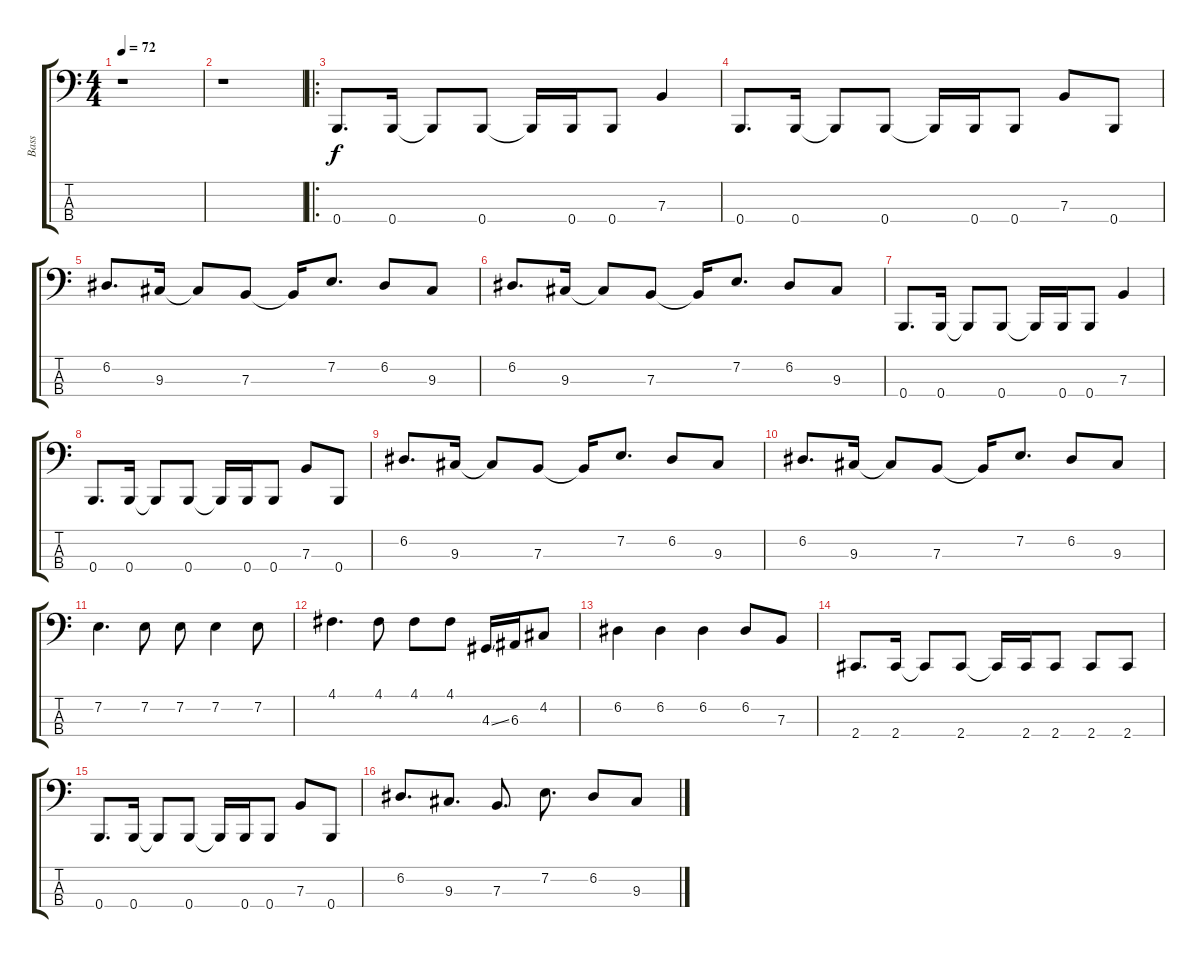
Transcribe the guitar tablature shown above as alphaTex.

\track ("Bass" "Bass") {instrument electricbassfinger}
\staff {score tabs}
\tuning (D2 A1 E1 B0) {hide}
\ts (4 4)
\tempo 72
\clef f4
\ks c
r.1{dy f instrument electricbassfinger} |
r.1 |
\ro
0.4.8{d} 0.4.16 0.4{t}.8 0.4.8 0.4{t}.16 0.4.16 0.4.8 7.3.4 |
0.4.8{d} 0.4.16 0.4{t}.8 0.4.8 0.4{t}.16 0.4.16 0.4.8 7.3.8 0.4.8 |
6.2.8{d} 9.3.16 9.3{t}.8 7.3.8 7.3{t}.16 7.2.8{d} 6.2.8 9.3.8 |
6.2.8{d} 9.3.16 9.3{t}.8 7.3.8 7.3{t}.16 7.2.8{d} 6.2.8 9.3.8 |
0.4.8{d} 0.4.16 0.4{t}.8 0.4.8 0.4{t}.16 0.4.16 0.4.8 7.3.4 |
0.4.8{d} 0.4.16 0.4{t}.8 0.4.8 0.4{t}.16 0.4.16 0.4.8 7.3.8 0.4.8 |
6.2.8{d} 9.3.16 9.3{t}.8 7.3.8 7.3{t}.16 7.2.8{d} 6.2.8 9.3.8 |
6.2.8{d} 9.3.16 9.3{t}.8 7.3.8 7.3{t}.16 7.2.8{d} 6.2.8 9.3.8 |
7.2.4{d} 7.2.8 7.2.8 7.2.4 7.2.8 |
4.1.4{d} 4.1.8 4.1.8 4.1.8 4.3{ss}.16 6.3.16 4.2.8 |
6.2.4 6.2.4 6.2.4 6.2.8 7.3.8 |
2.4.8{d} 2.4.16 2.4{t}.8 2.4.8 2.4{t}.16 2.4.16 2.4.8 2.4.8 2.4.8 |
0.4.8{d} 0.4.16 0.4{t}.8 0.4.8 0.4{t}.16 0.4.16 0.4.8 7.3.8 0.4.8 |
6.2.8{d} 9.3.8{d} 7.3.8{d} 7.2.8{d} 6.2.8 9.3.8
